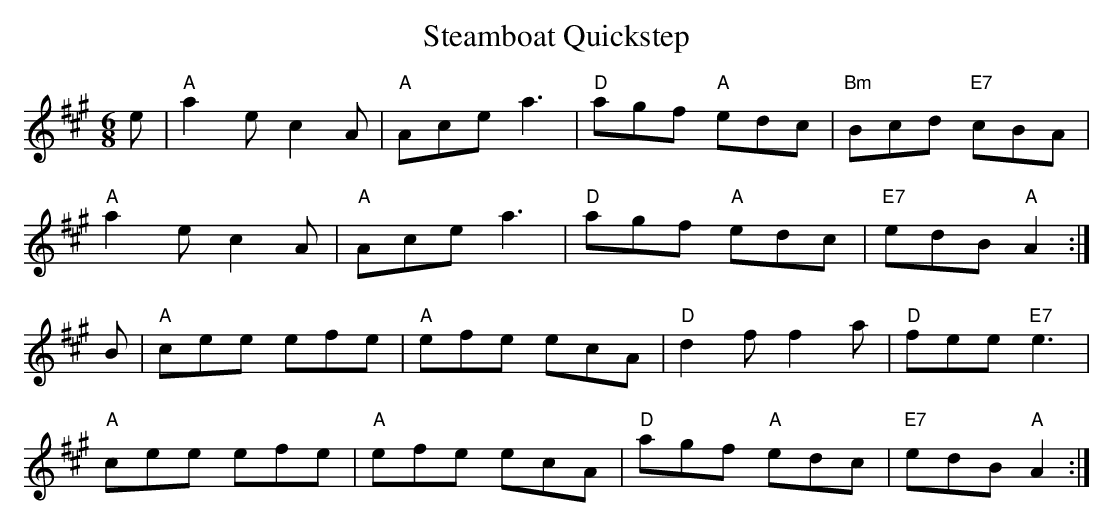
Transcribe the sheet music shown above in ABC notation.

X:1
T:Steamboat Quickstep
M:6/8
K:A
e|"A"a2e c2A|"A"Ace a3|"D"agf "A"edc|"Bm"Bcd "E7"cBA|
"A"a2e c2A|"A"Ace a3|"D"agf "A"edc|"E7"edB "A"A2:|
B|"A"cee efe|"A"efe ecA|"D"d2f f2a|"D"fee "E7"e3|
"A"cee efe|"A"efe ecA|"D"agf "A"edc|"E7"edB "A"A2:|
